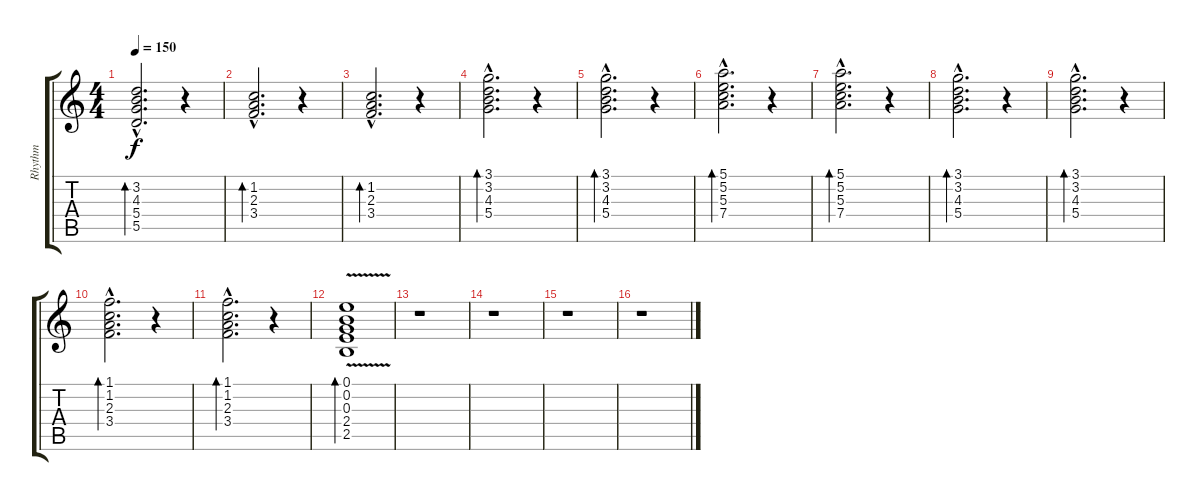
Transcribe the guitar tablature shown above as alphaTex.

\track ("Rhythm" "Rhythm") {instrument electricguitarjazz}
\staff {score tabs}
\tuning (E4 B3 G3 D3 A2 E2) {hide}
\ts (4 4)
\tempo 150
\clef g2
\ks c
(3.2{hac} 4.3{hac} 5.4{hac} 5.5{hac}).2{d bd 480 dy f} r.4 |
(1.2{hac} 2.3{hac} 3.4{hac}).2{d bd 480} r.4 |
(1.2{hac} 2.3{hac} 3.4{hac}).2{d bd 480} r.4 |
(3.1{hac} 3.2{hac} 4.3{hac} 5.4{hac}).2{d bd 480} r.4 |
(3.1{hac} 3.2{hac} 4.3{hac} 5.4{hac}).2{d bd 480} r.4 |
(5.1{hac} 5.2{hac} 5.3{hac} 7.4{hac}).2{d bd 480} r.4 |
(5.1{hac} 5.2{hac} 5.3{hac} 7.4{hac}).2{d bd 480} r.4 |
(3.1{hac} 3.2{hac} 4.3{hac} 5.4{hac}).2{d bd 480} r.4 |
(3.1{hac} 3.2{hac} 4.3{hac} 5.4{hac}).2{d bd 480} r.4 |
(1.1{hac} 1.2{hac} 2.3{hac} 3.4{hac}).2{d bd 480} r.4 |
(1.1{hac} 1.2{hac} 2.3{hac} 3.4{hac}).2{d bd 480} r.4 |
(0.1 0.2 0.3 2.4 2.5{v}).1{bd 480} |
r.1 |
r.1 |
r.1 |
r.1
